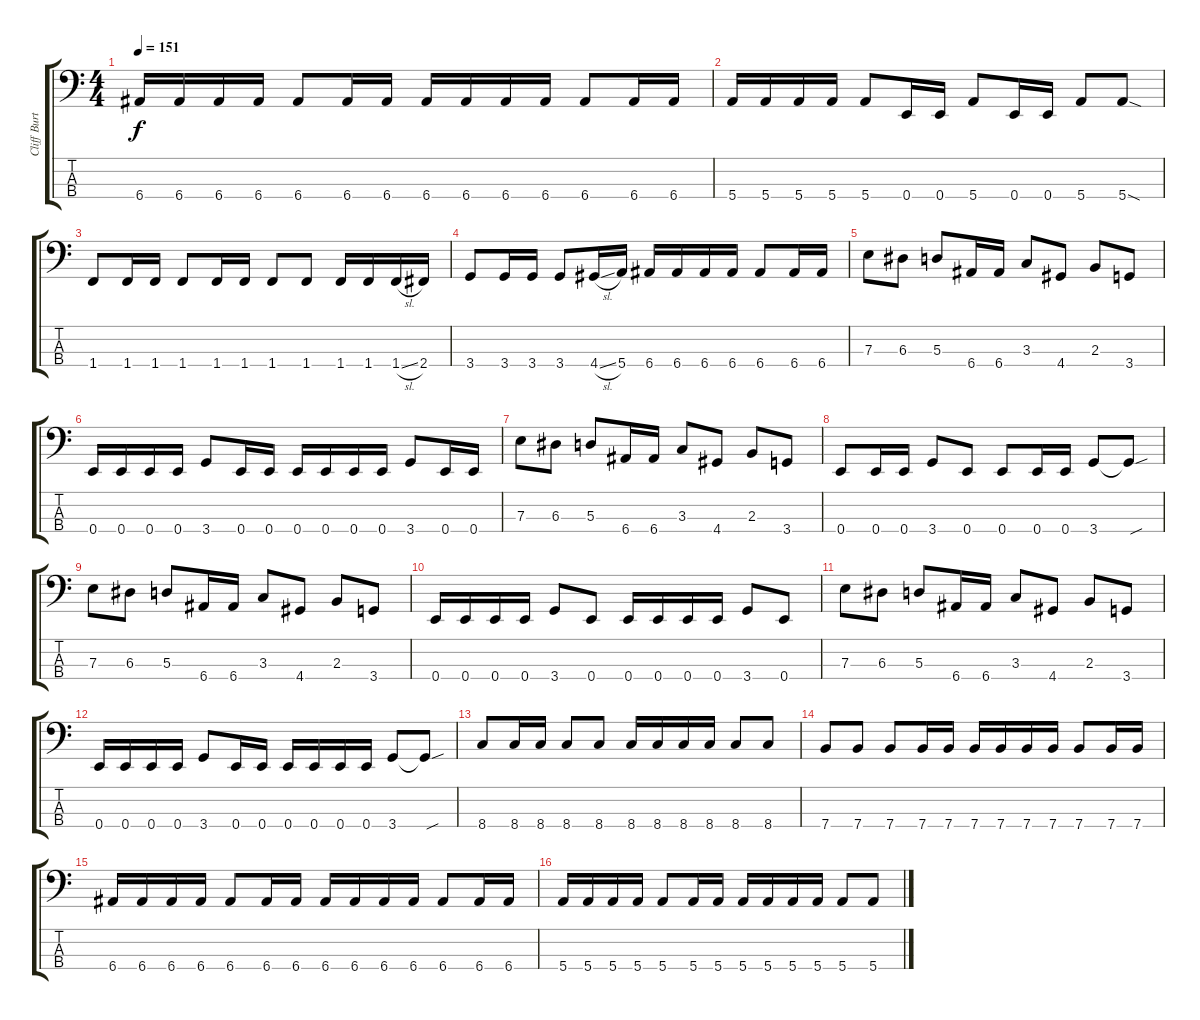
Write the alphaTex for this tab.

\track ("Cliff Burton" "Cliff Burt") {instrument electricbassfinger}
\staff {score tabs}
\tuning (G2 D2 A1 E1) {hide}
\ts (4 4)
\tempo 151
\clef f4
\ks c
6.4.16{dy f} 6.4.16 6.4.16 6.4.16 6.4.8 6.4.16 6.4.16 6.4.16 6.4.16 6.4.16 6.4.16 6.4.8 6.4.16 6.4.16 |
5.4.16 5.4.16 5.4.16 5.4.16 5.4.8 0.4.16 0.4.16 5.4.8 0.4.16 0.4.16 5.4.8 5.4{sod}.8 |
1.4.8 1.4.16 1.4.16 1.4.8 1.4.16 1.4.16 1.4.8 1.4.8 1.4.16 1.4.16 1.4{sl}.16 2.4.16 |
3.4.8 3.4.16 3.4.16 3.4.8 4.4{sl}.16 5.4.16 6.4.16 6.4.16 6.4.16 6.4.16 6.4.8 6.4.16 6.4.16 |
7.3.8 6.3.8 5.3.8 6.4.16 6.4.16 3.3.8 4.4.8 2.3.8 3.4.8 |
0.4.16 0.4.16 0.4.16 0.4.16 3.4.8 0.4.16 0.4.16 0.4.16 0.4.16 0.4.16 0.4.16 3.4.8 0.4.16 0.4.16 |
7.3.8 6.3.8 5.3.8 6.4.16 6.4.16 3.3.8 4.4.8 2.3.8 3.4.8 |
0.4.8 0.4.16 0.4.16 3.4.8 0.4.8 0.4.8 0.4.16 0.4.16 3.4.8 3.4{sou t}.8 |
7.3.8 6.3.8 5.3.8 6.4.16 6.4.16 3.3.8 4.4.8 2.3.8 3.4.8 |
0.4.16 0.4.16 0.4.16 0.4.16 3.4.8 0.4.8 0.4.16 0.4.16 0.4.16 0.4.16 3.4.8 0.4.8 |
7.3.8 6.3.8 5.3.8 6.4.16 6.4.16 3.3.8 4.4.8 2.3.8 3.4.8 |
0.4.16 0.4.16 0.4.16 0.4.16 3.4.8 0.4.16 0.4.16 0.4.16 0.4.16 0.4.16 0.4.16 3.4.8 3.4{sou t}.8 |
8.4.8 8.4.16 8.4.16 8.4.8 8.4.8 8.4.16 8.4.16 8.4.16 8.4.16 8.4.8 8.4.8 |
7.4.8 7.4.8 7.4.8 7.4.16 7.4.16 7.4.16 7.4.16 7.4.16 7.4.16 7.4.8 7.4.16 7.4.16 |
6.4.16 6.4.16 6.4.16 6.4.16 6.4.8 6.4.16 6.4.16 6.4.16 6.4.16 6.4.16 6.4.16 6.4.8 6.4.16 6.4.16 |
5.4.16 5.4.16 5.4.16 5.4.16 5.4.8 5.4.16 5.4.16 5.4.16 5.4.16 5.4.16 5.4.16 5.4.8 5.4.8
